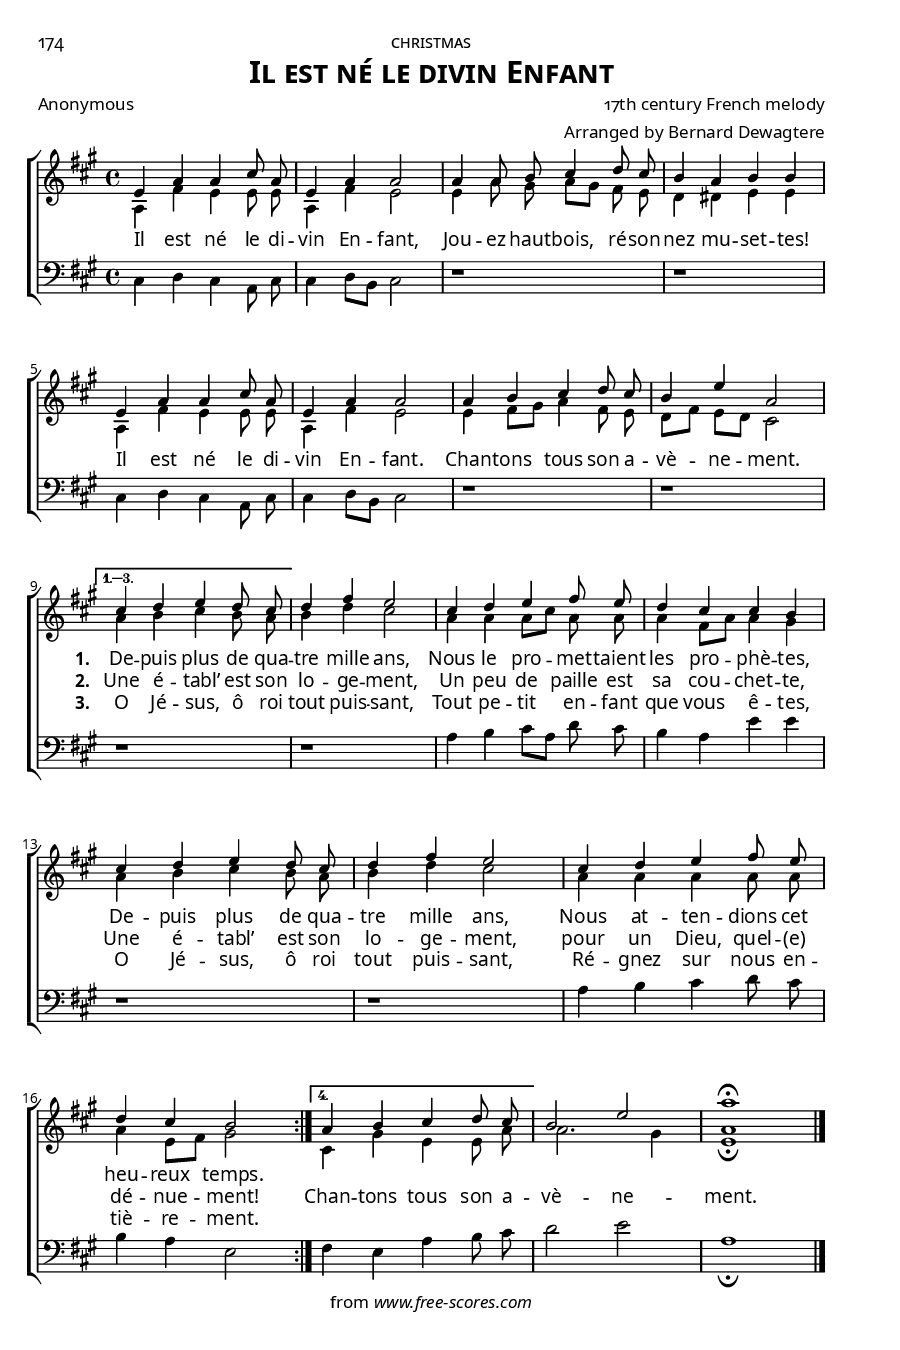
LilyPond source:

\version "2.14.2"
\include "util.ly"
\header {
  title = \markup{\override #'(font-name . "Garamond Premier Pro Semibold"){ \abs-fontsize #15 \smallCapsOldStyle"Il est né le divin Enfant"}}
  poet = \markup\oldStyleNum"Anonymous"
  composer = \markup\oldStyleNum"17th century French melody"
  arranger = \markup\oldStyleNum"Arranged by Bernard Dewagtere"
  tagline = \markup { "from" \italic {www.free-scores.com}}
}
\paper {
  %print-all-headers = ##t
  paper-height = 9\in
  paper-width = 6\in
  indent = 0\in
  %system-system-spacing = #'((basic-distance . 10) (padding . 0))
  %system-system-spacing =
  %  #'((basic-distance . 0)
  %     (minimum-distance . 0)
  %     (padding . -0.35)
  %     (stretchability . 100))
  ragged-last-bottom = ##f
  ragged-bottom = ##f
  two-sided = ##t
  inner-margin = 0.5\in
  outer-margin = 0.25\in
  top-margin = 0.25\in
  bottom-margin = 0.25\in
  first-page-number = #174
  print-first-page-number = ##t
  headerLine = \markup{\override #'(font-name . "Garamond Premier Pro") \smallCapsOldStyle"christmas"}
  oddHeaderMarkup = \markup\fill-line{
     \override #'(font-name . "Garamond Premier Pro")\abs-fontsize #8.5
     \combine 
        \fill-line{"" \on-the-fly #print-page-number-check-first
        \oldStylePageNum""
        }
        \fill-line{\headerLine}
  }
  evenHeaderMarkup = \markup {
     \override #'(font-name . "Garamond Premier Pro")\abs-fontsize #8.5
     \combine
        \on-the-fly #print-page-number-check-first
        \oldStylePageNum""
        \fill-line{\headerLine}
  }
}
#(set-global-staff-size 15) \paper{ #(define fonts (make-pango-font-tree "GoudyOlSt BT" "Garamond Premier Pro" "Garamond Premier Pro" (/ 15 20))) }
global = {
  \key a \major
  \time 4/4
  \autoBeamOff
  \set Score.voltaSpannerDuration = #(ly:make-moment 4 4)
}

sopMusic = \relative c' {
  \repeat volta 4 {
    e4 a a cis8 a |
    e4 a a2 |
    a4 a8 b cis4 d8 cis |
    b4 a b b |
    e, a a cis8 a |
    e4 a a2 |
    
    a4 b cis d8 cis |
    b4 e a,2 |
  }
  \alternative {
    {
      cis4 d e d8 cis |
      d4 fis e2 |
      cis4 d e fis8 e |
      d4 cis cis b |
      
      cis d e d8 cis |
      d4 fis e2 |
      cis4 d e fis8 e |
      d4 cis b2 |
    }
    {
      a4 b cis d8 cis |
      b2 e |
      a1\fermata \bar "|."
    }
  }
}
sopWords = \lyricmode {
  
}

altoMusic = \relative c' {
  a4 fis' e e8 e |
  a,4 fis' e2 |
  e4 a8 gis a[ gis] fis e |
  d4 dis e e |
  a, fis' e e8 e |
  a,4 fis' e2 |
  
  e4 fis8[ gis] a4 fis8 e |
  d[ fis] e[ d] cis2 |
  a'4 b cis b8 a |
  b4 d cis2 |
  a4 a a8[ cis] a a |
  a4 fis8[ a] a4 gis |
  
  a b cis b8 a |
  b4 d cis2 |
  a4 a a a8 a |
  a4 e8[ fis] gis2 |
  cis,4 gis' e e8 a |
  a2. gis4 | <e a>1\fermata \bar "|."
}
altoWords = \lyricmode {
  Il est né le di -- vin En -- fant,
  Jou -- ez haut -- bois, ré -- son -- nez mu -- set -- tes!
  Il est né le di -- vin En -- fant.
  Chan -- tons tous son a -- vè -- ne -- ment.
  \break
  \dropLyricsV
  \set stanza = #"1. "
  De -- puis plus de qua -- tre mille ans,
  Nous le pro -- met -- taient les pro -- phè -- tes,
  De -- puis plus de qua -- tre mille ans,
  Nous at -- ten -- dions cet heu -- reux temps.

}
altoWordsII = \lyricmode {
  \dropLyricsV
  \repeat unfold 34 ""
  \set stanza = #"2. "
  Une é -- tabl’ est son lo -- ge -- ment,
  Un peu de paille est sa cou -- chet -- te,
  Une é -- tabl’ est son lo -- ge -- ment,
  pour un Dieu, quel -- "(e)" dé -- nue -- ment!
  
  
  Chan -- tons tous son a -- vè -- ne -- ment.
}
altoWordsIII = \lyricmode {
  \dropLyricsV
  \repeat unfold 34 ""
  \set stanza = #"3. "
  O Jé -- sus, ô roi tout puis -- sant,
  Tout pe -- tit en -- fant que vous ê -- tes,
  O Jé -- sus, ô roi tout puis -- sant,
  Ré -- gnez sur nous en -- tiè -- re -- ment.
}
altoWordsIV = \lyricmode {
}

tenorMusic = \relative c' {
  
}
tenorWords = \lyricmode {

}

bassMusic = \relative c {
  cis4 d cis a8 cis |
  cis4 d8[ b] cis2 |
  d1\rest |
  d\rest |
  cis4 d cis a8 cis |
  cis4 d8[ b] cis2 |
  
  d1\rest |
  d\rest |
  d\rest |
  d\rest |
  a'4 b cis8[ a] d cis |
  b4 a e' e |
  
  d,1\rest |
  d\rest |
  a'4 b cis d8 cis |
  b4 a e2 |
  fis4 e a b8 cis |
  d2 e |
  a,1\fermata \bar "|."
}
bassWords = \lyricmode {

}

\score {
  <<
   \new ChoirStaff <<
    \new Staff = women <<
      \new Voice = "sopranos" { \voiceOne << \global \sopMusic >> }
      \new Voice = "altos" { \voiceTwo << \global \altoMusic >> }
    >>
    \new Lyrics \with { alignAboveContext = #"women" \override VerticalAxisGroup #'nonstaff-relatedstaff-spacing = #'((basic-distance . 1))} \lyricsto "sopranos" \sopWords
    \new Lyrics = "altosIV"  \with { alignBelowContext = #"women" } \lyricsto "sopranos" \altoWordsIV
    \new Lyrics = "altosIII"  \with { alignBelowContext = #"women" } \lyricsto "sopranos" \altoWordsIII
    \new Lyrics = "altosII"  \with { alignBelowContext = #"women" } \lyricsto "sopranos" \altoWordsII
    \new Lyrics = "altos"  \with { alignBelowContext = #"women" } \lyricsto "sopranos" \altoWords
   \new Staff = men <<
      \clef bass
      \new Voice = "tenors" { \voiceOne << \global \tenorMusic >> }
      \new Voice = "basses" { \voiceTwo << \global \bassMusic >> }
    >>
    \new Lyrics \with { alignAboveContext = #"men" \override VerticalAxisGroup #'nonstaff-relatedstaff-spacing = #'((basic-distance . 1)) } \lyricsto "tenors" \tenorWords
    \new Lyrics \with { alignBelowContext = #"men" \override VerticalAxisGroup #'nonstaff-relatedstaff-spacing = #'((basic-distance . 1)) } \lyricsto "basses" \bassWords
  >>
%    \new PianoStaff << \new Staff { \new Voice { \pianoRH } } \new Staff { \clef "bass" \pianoLH } >>
  >>
  \layout {
    \context {
      \Score
      %\override SpacingSpanner #'base-shortest-duration = #(ly:make-moment 1 8)
      %\override SpacingSpanner #'common-shortest-duration = #(ly:make-moment 1 4)
    }
    \context {
      % Remove all empty staves
      % \Staff \RemoveEmptyStaves \override VerticalAxisGroup #'remove-first = ##t
    }
    \context {
      \Lyrics
      \override LyricText #'X-offset = #center-on-word
    }
  }
}

